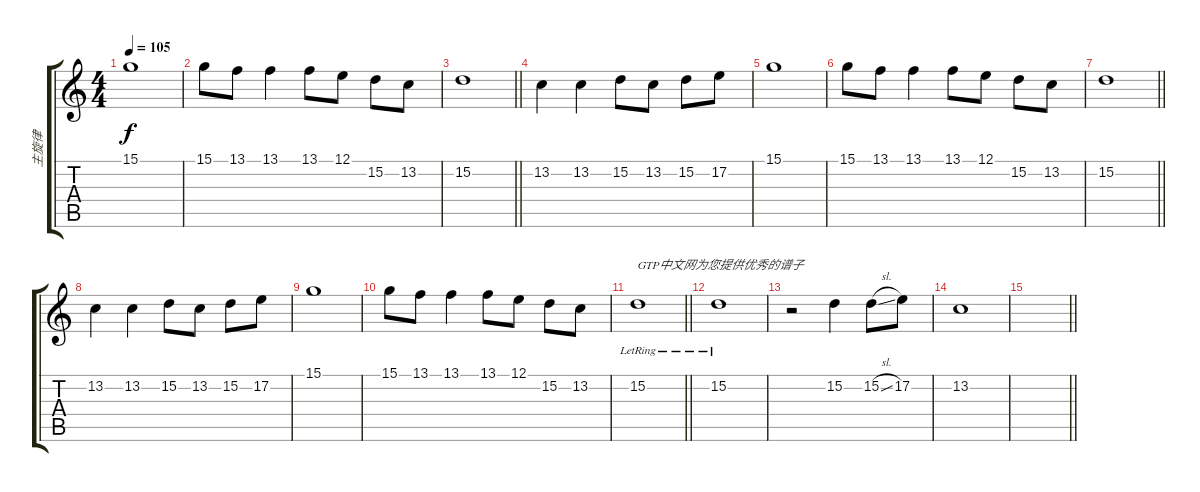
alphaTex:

\track ("主旋律" "主旋律") {instrument tremolostrings}
\staff {score tabs}
\tuning (E4 B3 G3 D3 A2 E2) {hide}
\ts (4 4)
\tempo 105
\clef g2
\ks c
15.1.1{dy f} |
15.1.8 13.1.8 13.1.4 13.1.8 12.1.8 15.2.8 13.2.8 |
\barLineRight lightlight
15.2.1 |
13.2.4 13.2.4 15.2.8 13.2.8 15.2.8 17.2.8 |
15.1.1 |
15.1.8 13.1.8 13.1.4 13.1.8 12.1.8 15.2.8 13.2.8 |
\barLineRight lightlight
15.2.1 |
13.2.4 13.2.4 15.2.8 13.2.8 15.2.8 17.2.8 |
15.1.1 |
15.1.8 13.1.8 13.1.4 13.1.8 12.1.8 15.2.8 13.2.8 |
\barLineRight lightlight
15.2{lr}.1{txt "GTP中文网为您提供优秀的谱子"} |
15.2{lr}.1 |
r.2 15.2.4 15.2{sl}.8 17.2.8 |
13.2.1 |
\barLineRight lightlight
